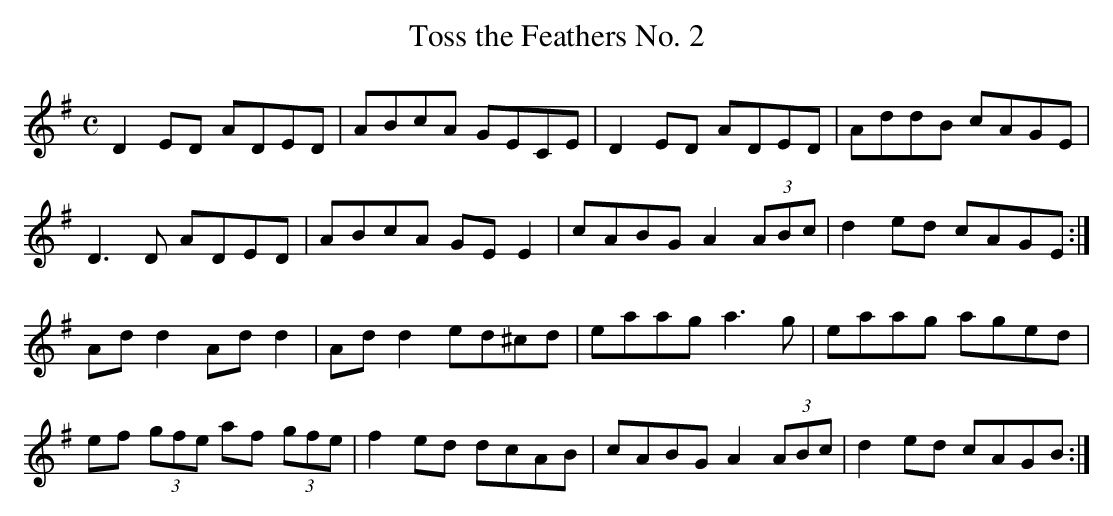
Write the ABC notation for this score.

X:1
T:Toss the Feathers No. 2
M:C
L:1/8
K:DMix
D2 ED ADED|ABcA GECE|D2 ED ADED|AddB cAGE|
D3 D ADED|ABcA GE E2|cABG A2 (3ABc|d2 ed cAGE:|
Ad d2 Ad d2|Ad d2 ed^cd|eaag a3 g|eaag aged|
ef (3gfe af (3gfe|f2 ed dcAB|cABG A2 (3ABc|d2 ed cAGB:|
